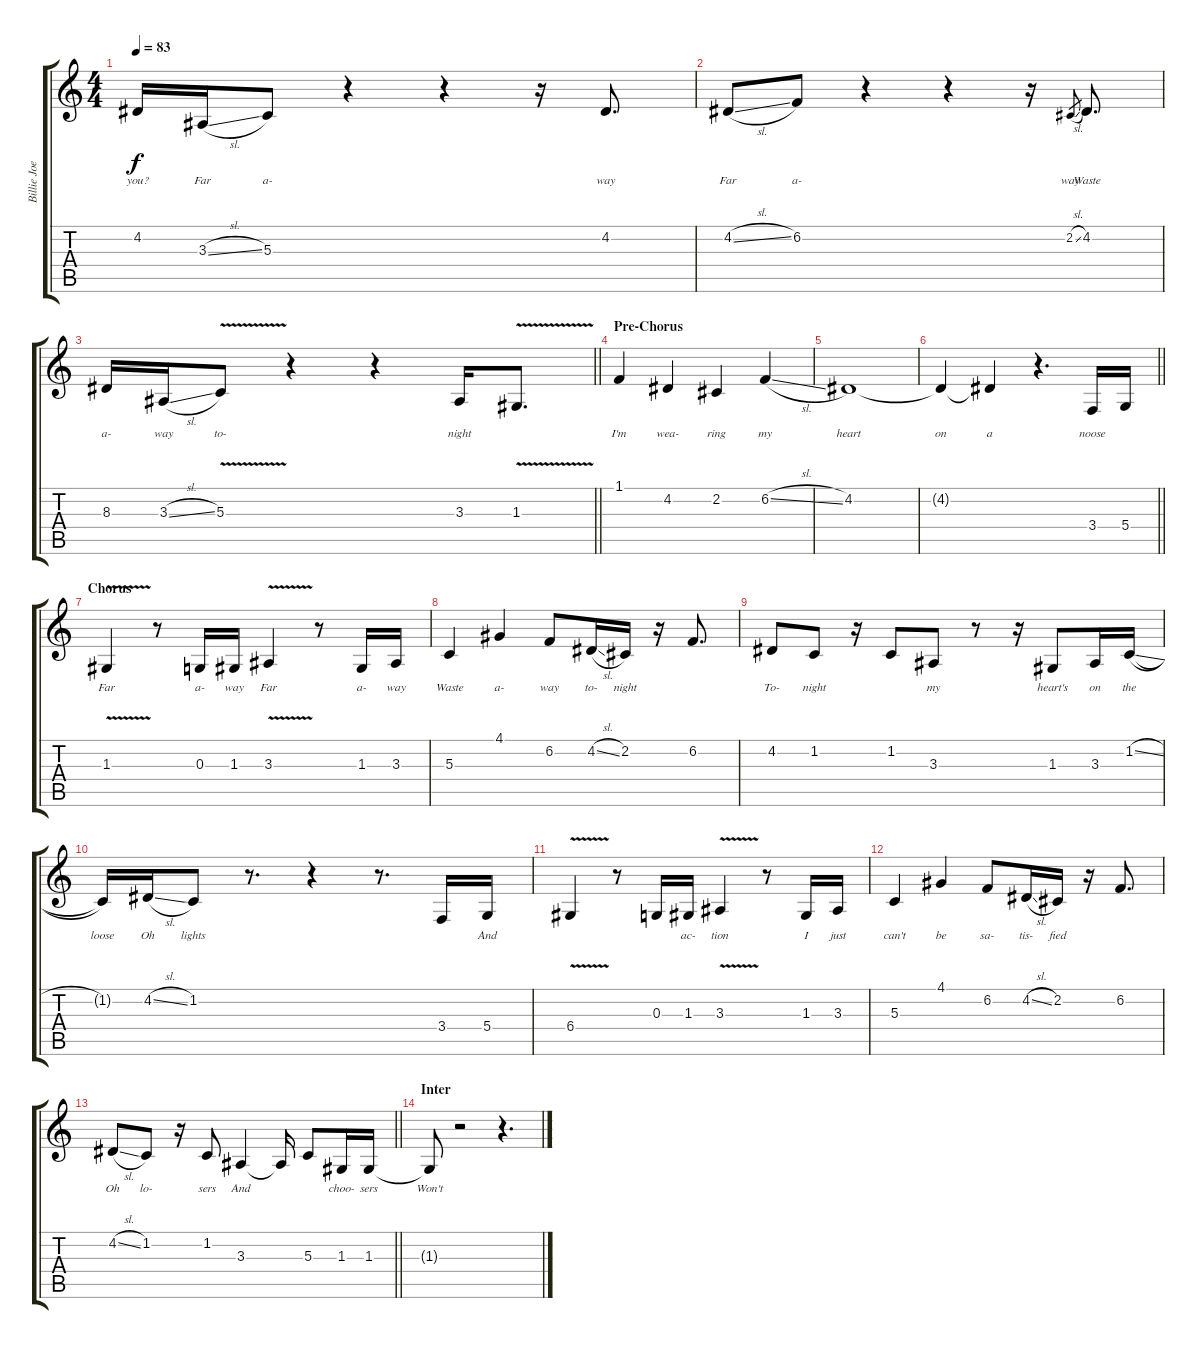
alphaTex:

\track ("Billie Joe Armstrong [Vocals]" "Billie Joe") {instrument clarinet}
\staff {score tabs}
\tuning (E4 B3 G3 D3 A2 E2) {hide}
\ts (4 4)
\tempo 83
\clef g2
\ks c
4.2{t}.16{lyrics (0 "you?") lyrics (1 "") lyrics (2 "") lyrics (3 "") lyrics (4 "") dy f} 3.3{sl}.16{lyrics (0 "Far") lyrics (1 "") lyrics (2 "") lyrics (3 "") lyrics (4 "")} 5.3.8{lyrics (0 "a-") lyrics (1 "") lyrics (2 "") lyrics (3 "") lyrics (4 "")} r.4 r.4 r.16 4.2.8{d lyrics (0 "way") lyrics (1 "") lyrics (2 "") lyrics (3 "") lyrics (4 "")} |
4.2{sl}.8{lyrics (0 "Far") lyrics (1 "") lyrics (2 "") lyrics (3 "") lyrics (4 "")} 6.2.8{lyrics (0 "a-") lyrics (1 "") lyrics (2 "") lyrics (3 "") lyrics (4 "")} r.4 r.4 r.16 2.2{sl}.8{lyrics (0 "way") lyrics (1 "") lyrics (2 "") lyrics (3 "") lyrics (4 "") gr} 4.2.8{d lyrics (0 "Waste") lyrics (1 "") lyrics (2 "") lyrics (3 "") lyrics (4 "")} |
\barLineRight lightlight
8.3.16{lyrics (0 "a-") lyrics (1 "") lyrics (2 "") lyrics (3 "") lyrics (4 "")} 3.3{sl}.16{lyrics (0 "way") lyrics (1 "") lyrics (2 "") lyrics (3 "") lyrics (4 "")} 5.3{v}.8{lyrics (0 "to-") lyrics (1 "") lyrics (2 "") lyrics (3 "") lyrics (4 "")} r.4 r.4 3.3.16{lyrics (0 "night") lyrics (1 "") lyrics (2 "") lyrics (3 "") lyrics (4 "")} 1.3{v}.8{d lyrics (0 "") lyrics (1 "") lyrics (2 "") lyrics (3 "") lyrics (4 "")} |
\section ("" "Pre-Chorus")
1.1.4{lyrics (0 "I'm") lyrics (1 "") lyrics (2 "") lyrics (3 "") lyrics (4 "")} 4.2.4{lyrics (0 "wea-") lyrics (1 "") lyrics (2 "") lyrics (3 "") lyrics (4 "")} 2.2.4{lyrics (0 "ring") lyrics (1 "") lyrics (2 "") lyrics (3 "") lyrics (4 "")} 6.2{sl}.4{lyrics (0 "my") lyrics (1 "") lyrics (2 "") lyrics (3 "") lyrics (4 "")} |
4.2.1{lyrics (0 "heart") lyrics (1 "") lyrics (2 "") lyrics (3 "") lyrics (4 "")} |
\barLineRight lightlight
4.2{t}.4{lyrics (0 "on") lyrics (1 "") lyrics (2 "") lyrics (3 "") lyrics (4 "")} 4.2{t}.4{lyrics (0 "a") lyrics (1 "") lyrics (2 "") lyrics (3 "") lyrics (4 "")} r.4{d} 3.4.16{lyrics (0 "noose") lyrics (1 "") lyrics (2 "") lyrics (3 "") lyrics (4 "")} 5.4.16{lyrics (0 "") lyrics (1 "") lyrics (2 "") lyrics (3 "") lyrics (4 "")} |
\section ("" "Chorus")
1.3{v}.4{lyrics (0 "Far") lyrics (1 "") lyrics (2 "") lyrics (3 "") lyrics (4 "")} r.8 0.3.16{lyrics (0 "a-") lyrics (1 "") lyrics (2 "") lyrics (3 "") lyrics (4 "")} 1.3.16{lyrics (0 "way") lyrics (1 "") lyrics (2 "") lyrics (3 "") lyrics (4 "")} 3.3{v}.4{lyrics (0 "Far") lyrics (1 "") lyrics (2 "") lyrics (3 "") lyrics (4 "")} r.8 1.3.16{lyrics (0 "a-") lyrics (1 "") lyrics (2 "") lyrics (3 "") lyrics (4 "")} 3.3.16{lyrics (0 "way") lyrics (1 "") lyrics (2 "") lyrics (3 "") lyrics (4 "")} |
5.3.4{lyrics (0 "Waste") lyrics (1 "") lyrics (2 "") lyrics (3 "") lyrics (4 "")} 4.1.4{lyrics (0 "a-") lyrics (1 "") lyrics (2 "") lyrics (3 "") lyrics (4 "")} 6.2.8{lyrics (0 "way") lyrics (1 "") lyrics (2 "") lyrics (3 "") lyrics (4 "")} 4.2{sl}.16{lyrics (0 "to-") lyrics (1 "") lyrics (2 "") lyrics (3 "") lyrics (4 "")} 2.2.16{lyrics (0 "night") lyrics (1 "") lyrics (2 "") lyrics (3 "") lyrics (4 "")} r.16 6.2.8{d lyrics (0 "") lyrics (1 "") lyrics (2 "") lyrics (3 "") lyrics (4 "")} |
4.2.8{lyrics (0 "To-") lyrics (1 "") lyrics (2 "") lyrics (3 "") lyrics (4 "")} 1.2.8{lyrics (0 "night") lyrics (1 "") lyrics (2 "") lyrics (3 "") lyrics (4 "")} r.16 1.2.8{lyrics (0 "") lyrics (1 "") lyrics (2 "") lyrics (3 "") lyrics (4 "")} 3.3.8{lyrics (0 "my") lyrics (1 "") lyrics (2 "") lyrics (3 "") lyrics (4 "")} r.8 r.16 1.3.8{lyrics (0 "heart's") lyrics (1 "") lyrics (2 "") lyrics (3 "") lyrics (4 "")} 3.3.16{lyrics (0 "on") lyrics (1 "") lyrics (2 "") lyrics (3 "") lyrics (4 "")} 1.2{sl}.16{lyrics (0 "the") lyrics (1 "") lyrics (2 "") lyrics (3 "") lyrics (4 "")} |
1.2{t}.16{lyrics (0 "loose") lyrics (1 "") lyrics (2 "") lyrics (3 "") lyrics (4 "")} 4.2{sl}.16{lyrics (0 "Oh") lyrics (1 "") lyrics (2 "") lyrics (3 "") lyrics (4 "")} 1.2.8{lyrics (0 "lights") lyrics (1 "") lyrics (2 "") lyrics (3 "") lyrics (4 "")} r.8{d} r.4 r.8{d} 3.4.16{lyrics (0 "") lyrics (1 "") lyrics (2 "") lyrics (3 "") lyrics (4 "")} 5.4.16{lyrics (0 "And") lyrics (1 "") lyrics (2 "") lyrics (3 "") lyrics (4 "")} |
6.4{v}.4{lyrics (0 "") lyrics (1 "") lyrics (2 "") lyrics (3 "") lyrics (4 "")} r.8 0.3.16{lyrics (0 "") lyrics (1 "") lyrics (2 "") lyrics (3 "") lyrics (4 "")} 1.3.16{lyrics (0 "ac-") lyrics (1 "") lyrics (2 "") lyrics (3 "") lyrics (4 "")} 3.3{v}.4{lyrics (0 "tion") lyrics (1 "") lyrics (2 "") lyrics (3 "") lyrics (4 "")} r.8 1.3.16{lyrics (0 "I") lyrics (1 "") lyrics (2 "") lyrics (3 "") lyrics (4 "")} 3.3.16{lyrics (0 "just") lyrics (1 "") lyrics (2 "") lyrics (3 "") lyrics (4 "")} |
5.3.4{lyrics (0 "can't") lyrics (1 "") lyrics (2 "") lyrics (3 "") lyrics (4 "")} 4.1.4{lyrics (0 "be") lyrics (1 "") lyrics (2 "") lyrics (3 "") lyrics (4 "")} 6.2.8{lyrics (0 "sa-") lyrics (1 "") lyrics (2 "") lyrics (3 "") lyrics (4 "")} 4.2{sl}.16{lyrics (0 "tis-") lyrics (1 "") lyrics (2 "") lyrics (3 "") lyrics (4 "")} 2.2.16{lyrics (0 "fied") lyrics (1 "") lyrics (2 "") lyrics (3 "") lyrics (4 "")} r.16 6.2.8{d lyrics (0 "") lyrics (1 "") lyrics (2 "") lyrics (3 "") lyrics (4 "")} |
\barLineRight lightlight
4.2{sl}.8{lyrics (0 "Oh") lyrics (1 "") lyrics (2 "") lyrics (3 "") lyrics (4 "")} 1.2.8{lyrics (0 "lo-") lyrics (1 "") lyrics (2 "") lyrics (3 "") lyrics (4 "")} r.16 1.2.8{lyrics (0 "sers") lyrics (1 "") lyrics (2 "") lyrics (3 "") lyrics (4 "")} 3.3.4{lyrics (0 "And") lyrics (1 "") lyrics (2 "") lyrics (3 "") lyrics (4 "")} 3.3{t}.16{lyrics (0 "") lyrics (1 "") lyrics (2 "") lyrics (3 "") lyrics (4 "")} 5.3.8{lyrics (0 "") lyrics (1 "") lyrics (2 "") lyrics (3 "") lyrics (4 "")} 1.3.16{lyrics (0 "choo-") lyrics (1 "") lyrics (2 "") lyrics (3 "") lyrics (4 "")} 1.3.16{lyrics (0 "sers") lyrics (1 "") lyrics (2 "") lyrics (3 "") lyrics (4 "")} |
\section ("" "Inter")
1.3{t}.8{lyrics (0 "Won't") lyrics (1 "") lyrics (2 "") lyrics (3 "") lyrics (4 "")} r.2 r.4{d}
